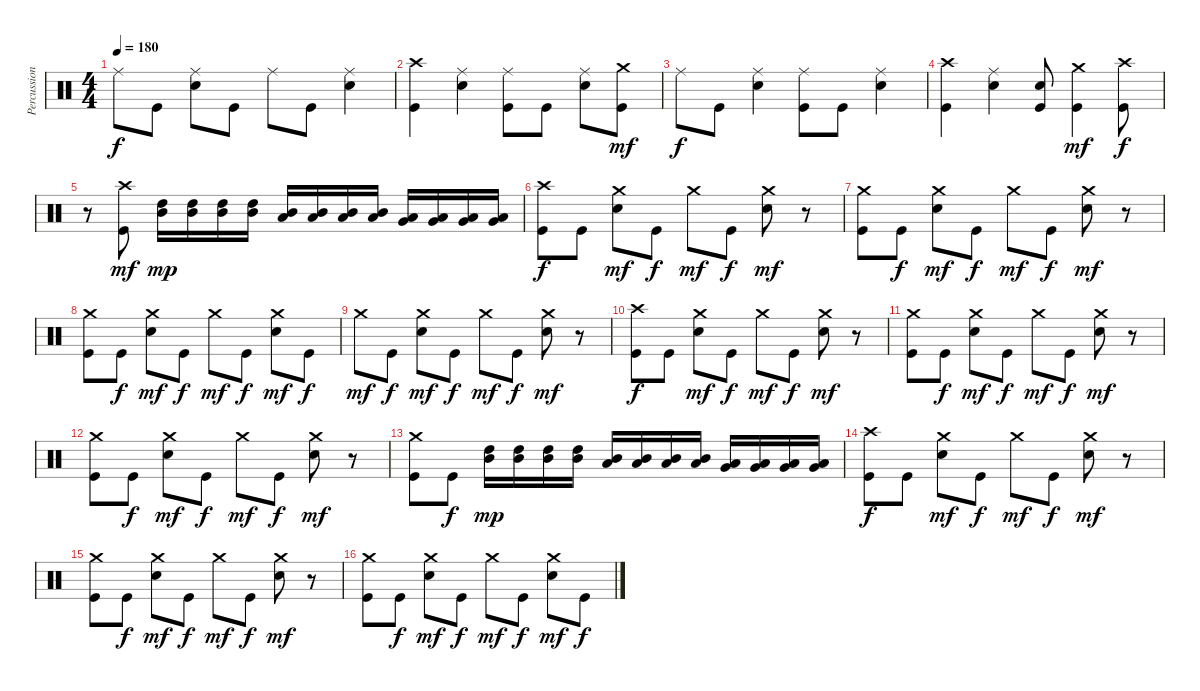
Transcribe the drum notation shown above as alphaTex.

\track ("Percussions" "Percussion") {instrument percussion}
\staff {score}
\articulation defaults
\ts (4 4)
\tempo 180
\clef neutral
\ks c "Ride (middle)".8{dy f} "Kick (hit)".8
("Electric Snare (hit)" "Ride (middle)").8 "Kick (hit)".8 "Ride (middle)".8 "Kick (hit)".8 ("Electric Snare (hit)" "Ride (middle)").4 |
("Kick (hit)" "Crash high (hit)").4 ("Electric Snare (hit)" "Ride (middle)").4 ("Kick (hit)" "Ride (middle)").8 "Kick (hit)".8 ("Electric Snare (hit)" "Ride (middle)").8 ("Kick (hit)" "Crash medium (hit)").8{dy mf} |
"Ride (middle)".8{dy f} "Kick (hit)".8 ("Electric Snare (hit)" "Ride (middle)").4 ("Kick (hit)" "Ride (middle)").8 "Kick (hit)".8 ("Electric Snare (hit)" "Ride (middle)").4 |
("Kick (hit)" "Crash high (hit)").4 ("Electric Snare (hit)" "Ride (middle)").4 ("Kick (hit)" "Electric Snare (hit)").8 ("Kick (hit)" "Crash medium (hit)").4{dy mf} ("Kick (hit)" "Crash high (hit)").8{dy f} |
r.8 ("Kick (hit)" "Crash high (hit)").8{dy mf} ("High Tom (hit)" "Mid Tom (hit)").16{dy mp} ("High Tom (hit)" "Mid Tom (hit)").16 ("High Tom (hit)" "Mid Tom (hit)").16 ("High Tom (hit)" "Mid Tom (hit)").16 ("Mid Tom (hit)" "Low Tom (hit)").16 ("Mid Tom (hit)" "Low Tom (hit)").16 ("Mid Tom (hit)" "Low Tom (hit)").16 ("Mid Tom (hit)" "Low Tom (hit)").16 ("Very Low Tom (hit)" "Low Floor Tom (hit)").16 ("Very Low Tom (hit)" "Low Floor Tom (hit)").16 ("Very Low Tom (hit)" "Low Floor Tom (hit)").16 ("Very Low Tom (hit)" "Low Floor Tom (hit)").16 |
("Kick (hit)" "Crash high (hit)").8{dy f} "Kick (hit)".8 ("Electric Snare (hit)" "Crash medium (hit)").8{dy mf} "Kick (hit)".8{dy f} "Crash medium (hit)".8{dy mf} "Kick (hit)".8{dy f} ("Electric Snare (hit)" "Crash medium (hit)").8{dy mf} r.8 |
("Kick (hit)" "Crash medium (hit)").8 "Kick (hit)".8{dy f} ("Electric Snare (hit)" "Crash medium (hit)").8{dy mf} "Kick (hit)".8{dy f} "Crash medium (hit)".8{dy mf} "Kick (hit)".8{dy f} ("Electric Snare (hit)" "Crash medium (hit)").8{dy mf} r.8 |
("Kick (hit)" "Crash medium (hit)").8 "Kick (hit)".8{dy f} ("Electric Snare (hit)" "Crash medium (hit)").8{dy mf} "Kick (hit)".8{dy f} "Crash medium (hit)".8{dy mf} "Kick (hit)".8{dy f} ("Electric Snare (hit)" "Crash medium (hit)").8{dy mf} "Kick (hit)".8{dy f} |
"Crash medium (hit)".8{dy mf} "Kick (hit)".8{dy f} ("Electric Snare (hit)" "Crash medium (hit)").8{dy mf} "Kick (hit)".8{dy f} "Crash medium (hit)".8{dy mf} "Kick (hit)".8{dy f} ("Electric Snare (hit)" "Crash medium (hit)").8{dy mf} r.8 |
("Kick (hit)" "Crash high (hit)").8{dy f} "Kick (hit)".8 ("Electric Snare (hit)" "Crash medium (hit)").8{dy mf} "Kick (hit)".8{dy f} "Crash medium (hit)".8{dy mf} "Kick (hit)".8{dy f} ("Electric Snare (hit)" "Crash medium (hit)").8{dy mf} r.8 |
("Kick (hit)" "Crash medium (hit)").8 "Kick (hit)".8{dy f} ("Electric Snare (hit)" "Crash medium (hit)").8{dy mf} "Kick (hit)".8{dy f} "Crash medium (hit)".8{dy mf} "Kick (hit)".8{dy f} ("Electric Snare (hit)" "Crash medium (hit)").8{dy mf} r.8 |
("Kick (hit)" "Crash medium (hit)").8 "Kick (hit)".8{dy f} ("Electric Snare (hit)" "Crash medium (hit)").8{dy mf} "Kick (hit)".8{dy f} "Crash medium (hit)".8{dy mf} "Kick (hit)".8{dy f} ("Electric Snare (hit)" "Crash medium (hit)").8{dy mf} r.8 |
("Kick (hit)" "Crash medium (hit)").8 "Kick (hit)".8{dy f} ("High Tom (hit)" "Mid Tom (hit)").16{dy mp} ("High Tom (hit)" "Mid Tom (hit)").16 ("High Tom (hit)" "Mid Tom (hit)").16 ("High Tom (hit)" "Mid Tom (hit)").16 ("Mid Tom (hit)" "Low Tom (hit)").16 ("Mid Tom (hit)" "Low Tom (hit)").16 ("Mid Tom (hit)" "Low Tom (hit)").16 ("Mid Tom (hit)" "Low Tom (hit)").16 ("Very Low Tom (hit)" "Low Floor Tom (hit)").16 ("Very Low Tom (hit)" "Low Floor Tom (hit)").16 ("Very Low Tom (hit)" "Low Floor Tom (hit)").16 ("Very Low Tom (hit)" "Low Floor Tom (hit)").16 |
("Kick (hit)" "Crash high (hit)").8{dy f} "Kick (hit)".8 ("Electric Snare (hit)" "Crash medium (hit)").8{dy mf} "Kick (hit)".8{dy f} "Crash medium (hit)".8{dy mf} "Kick (hit)".8{dy f} ("Electric Snare (hit)" "Crash medium (hit)").8{dy mf} r.8 |
("Kick (hit)" "Crash medium (hit)").8 "Kick (hit)".8{dy f} ("Electric Snare (hit)" "Crash medium (hit)").8{dy mf} "Kick (hit)".8{dy f} "Crash medium (hit)".8{dy mf} "Kick (hit)".8{dy f} ("Electric Snare (hit)" "Crash medium (hit)").8{dy mf} r.8 |
("Kick (hit)" "Crash medium (hit)").8 "Kick (hit)".8{dy f} ("Electric Snare (hit)" "Crash medium (hit)").8{dy mf} "Kick (hit)".8{dy f} "Crash medium (hit)".8{dy mf} "Kick (hit)".8{dy f} ("Electric Snare (hit)" "Crash medium (hit)").8{dy mf} "Kick (hit)".8{dy f}
